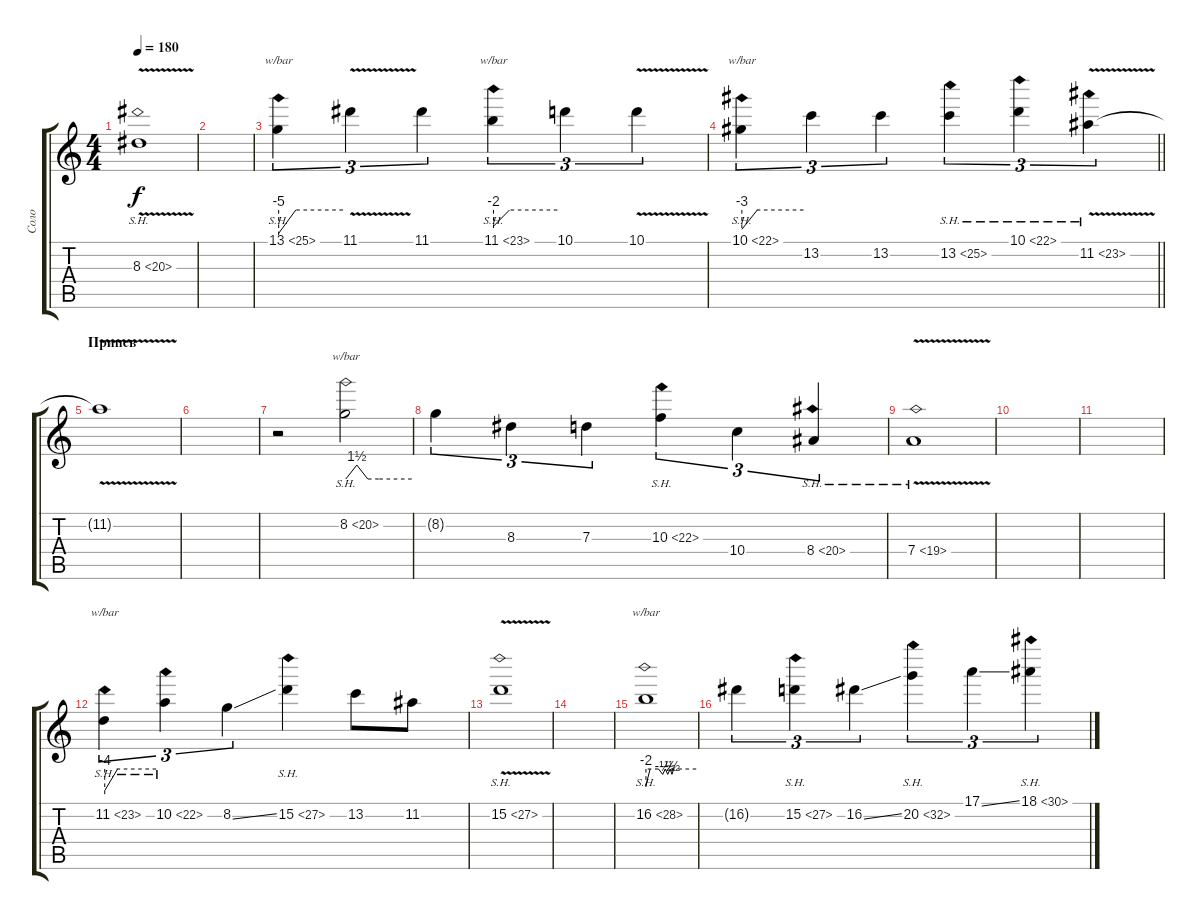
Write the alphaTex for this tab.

\track ("Соло" "Соло") {instrument distortionguitar}
\staff {score tabs}
\tuning (E4 B3 G3 D3 A2 D2) {hide}
\ts (4 4)
\tempo 180
\clef g2
\ks c
8.3{sh 12 v}.1{dy f} |
|
13.1{sh 12}.4{tu (3 2) tbe (custom default 0 -20 16 0 60 0)} 11.1{v}.4{tu (3 2)} 11.1.4{tu (3 2)} 11.1{sh 12}.4{tu (3 2) tbe (custom default 0 -8 15 0 60 0)} 10.1.4{tu (3 2)} 10.1{v}.4{tu (3 2)} |
\barLineRight lightlight
10.1{sh 12}.4{tu (3 2) tbe (custom default 0 -12 15 0 60 0)} 13.2.4{tu (3 2)} 13.2.4{tu (3 2)} 13.2{sh 12}.4{tu (3 2)} 10.1{sh 12}.4{tu (3 2)} 11.2{sh 12 v}.4{tu (3 2)} |
\section ("" "Припев")
11.2{t}.1 |
|
r.2 8.2{sh 12}.2{tbe (custom default 0 0 10 6 20 0 30 0 60 0)} |
8.2{t}.4{tu (3 2)} 8.3.4{tu (3 2)} 7.3.4{tu (3 2)} 10.3{sh 12}.4{tu (3 2)} 10.4.4{tu (3 2)} 8.4{sh 12}.4{tu (3 2)} |
7.4{sh 12 v}.1 |
|
|
11.2{sh 12}.4{tu (3 2) tbe (custom default 0 -16 15 0 60 0)} 10.2{sh 12}.4{tu (3 2)} 8.2{ss}.4{tu (3 2)} 15.2{sh 12}.4 13.2.8 11.2.8 |
15.2{sh 12 v}.1 |
|
16.2{sh 12}.1{tbe (custom default 0 -8 5 0 15 0 20 -2 23 0 26 -2 29 0 31 -2 33 0 60 0)} |
16.2{t}.4{tu (3 2)} 15.2{sh 12}.4{tu (3 2)} 16.2{ss}.4{tu (3 2)} 20.2{sh 12}.4{tu (3 2)} 17.1{ss}.4{tu (3 2)} 18.1{sh 12 ss}.4{tu (3 2)}
